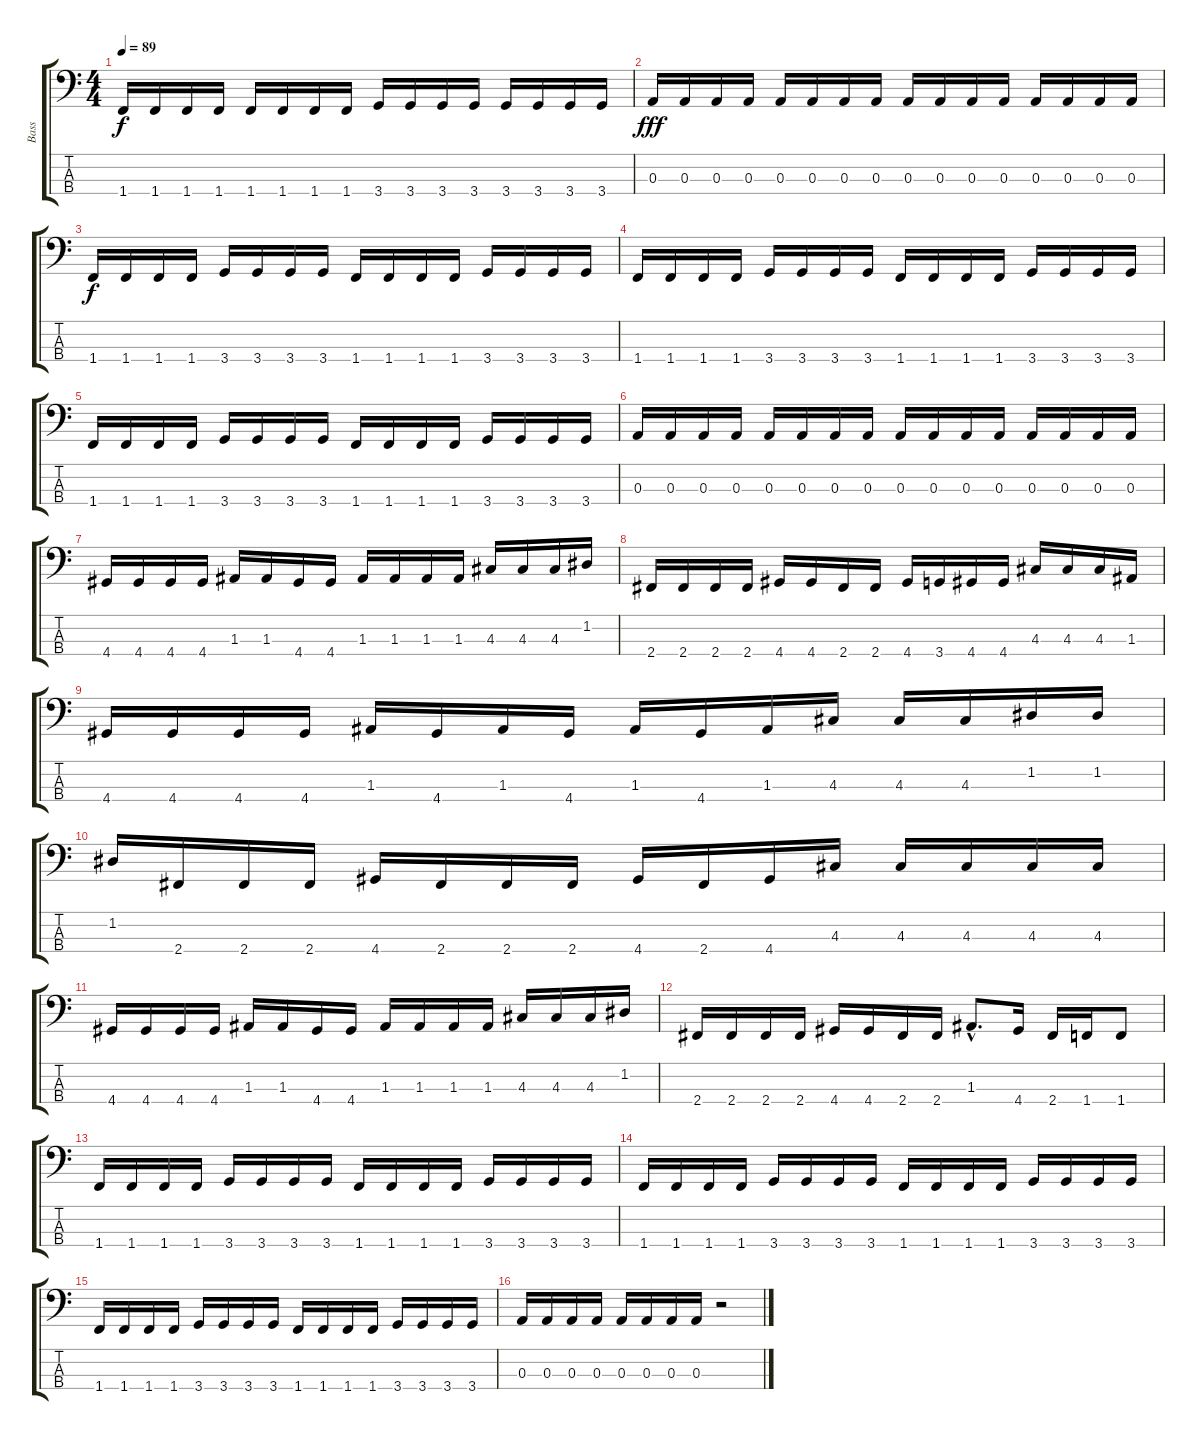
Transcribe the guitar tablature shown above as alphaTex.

\track ("Bass" "Bass") {instrument acousticbass}
\staff {score tabs}
\tuning (G2 D2 A1 E1) {hide}
\ts (4 4)
\tempo 89
\clef f4
\ks c
1.4.16{dy f} 1.4.16 1.4.16 1.4.16 1.4.16 1.4.16 1.4.16 1.4.16 3.4.16 3.4.16 3.4.16 3.4.16 3.4.16 3.4.16 3.4.16 3.4.16 |
0.3.16{dy fff} 0.3.16 0.3.16 0.3.16 0.3.16 0.3.16 0.3.16 0.3.16 0.3.16 0.3.16 0.3.16 0.3.16 0.3.16 0.3.16 0.3.16 0.3.16 |
1.4.16{dy f} 1.4.16 1.4.16 1.4.16 3.4.16 3.4.16 3.4.16 3.4.16 1.4.16 1.4.16 1.4.16 1.4.16 3.4.16 3.4.16 3.4.16 3.4.16 |
1.4.16 1.4.16 1.4.16 1.4.16 3.4.16 3.4.16 3.4.16 3.4.16 1.4.16 1.4.16 1.4.16 1.4.16 3.4.16 3.4.16 3.4.16 3.4.16 |
1.4.16 1.4.16 1.4.16 1.4.16 3.4.16 3.4.16 3.4.16 3.4.16 1.4.16 1.4.16 1.4.16 1.4.16 3.4.16 3.4.16 3.4.16 3.4.16 |
0.3.16 0.3.16 0.3.16 0.3.16 0.3.16 0.3.16 0.3.16 0.3.16 0.3.16 0.3.16 0.3.16 0.3.16 0.3.16 0.3.16 0.3.16 0.3.16 |
4.4.16 4.4.16 4.4.16 4.4.16 1.3.16 1.3.16 4.4.16 4.4.16 1.3.16 1.3.16 1.3.16 1.3.16 4.3.16 4.3.16 4.3.16 1.2.16 |
2.4.16 2.4.16 2.4.16 2.4.16 4.4.16 4.4.16 2.4.16 2.4.16 4.4.16 3.4.16 4.4.16 4.4.16 4.3.16 4.3.16 4.3.16 1.3.16 |
4.4.16 4.4.16 4.4.16 4.4.16 1.3.16 4.4.16 1.3.16 4.4.16 1.3.16 4.4.16 1.3.16 4.3.16 4.3.16 4.3.16 1.2.16 1.2.16 |
1.2.16 2.4.16 2.4.16 2.4.16 4.4.16 2.4.16 2.4.16 2.4.16 4.4.16 2.4.16 4.4.16 4.3.16 4.3.16 4.3.16 4.3.16 4.3.16 |
4.4.16 4.4.16 4.4.16 4.4.16 1.3.16 1.3.16 4.4.16 4.4.16 1.3.16 1.3.16 1.3.16 1.3.16 4.3.16 4.3.16 4.3.16 1.2.16 |
2.4.16 2.4.16 2.4.16 2.4.16 4.4.16 4.4.16 2.4.16 2.4.16 1.3{hac}.8{d} 4.4.16 2.4.16 1.4.16 1.4.8 |
1.4.16 1.4.16 1.4.16 1.4.16 3.4.16 3.4.16 3.4.16 3.4.16 1.4.16 1.4.16 1.4.16 1.4.16 3.4.16 3.4.16 3.4.16 3.4.16 |
1.4.16 1.4.16 1.4.16 1.4.16 3.4.16 3.4.16 3.4.16 3.4.16 1.4.16 1.4.16 1.4.16 1.4.16 3.4.16 3.4.16 3.4.16 3.4.16 |
1.4.16 1.4.16 1.4.16 1.4.16 3.4.16 3.4.16 3.4.16 3.4.16 1.4.16 1.4.16 1.4.16 1.4.16 3.4.16 3.4.16 3.4.16 3.4.16 |
0.3.16 0.3.16 0.3.16 0.3.16 0.3.16 0.3.16 0.3.16 0.3.16 r.2
